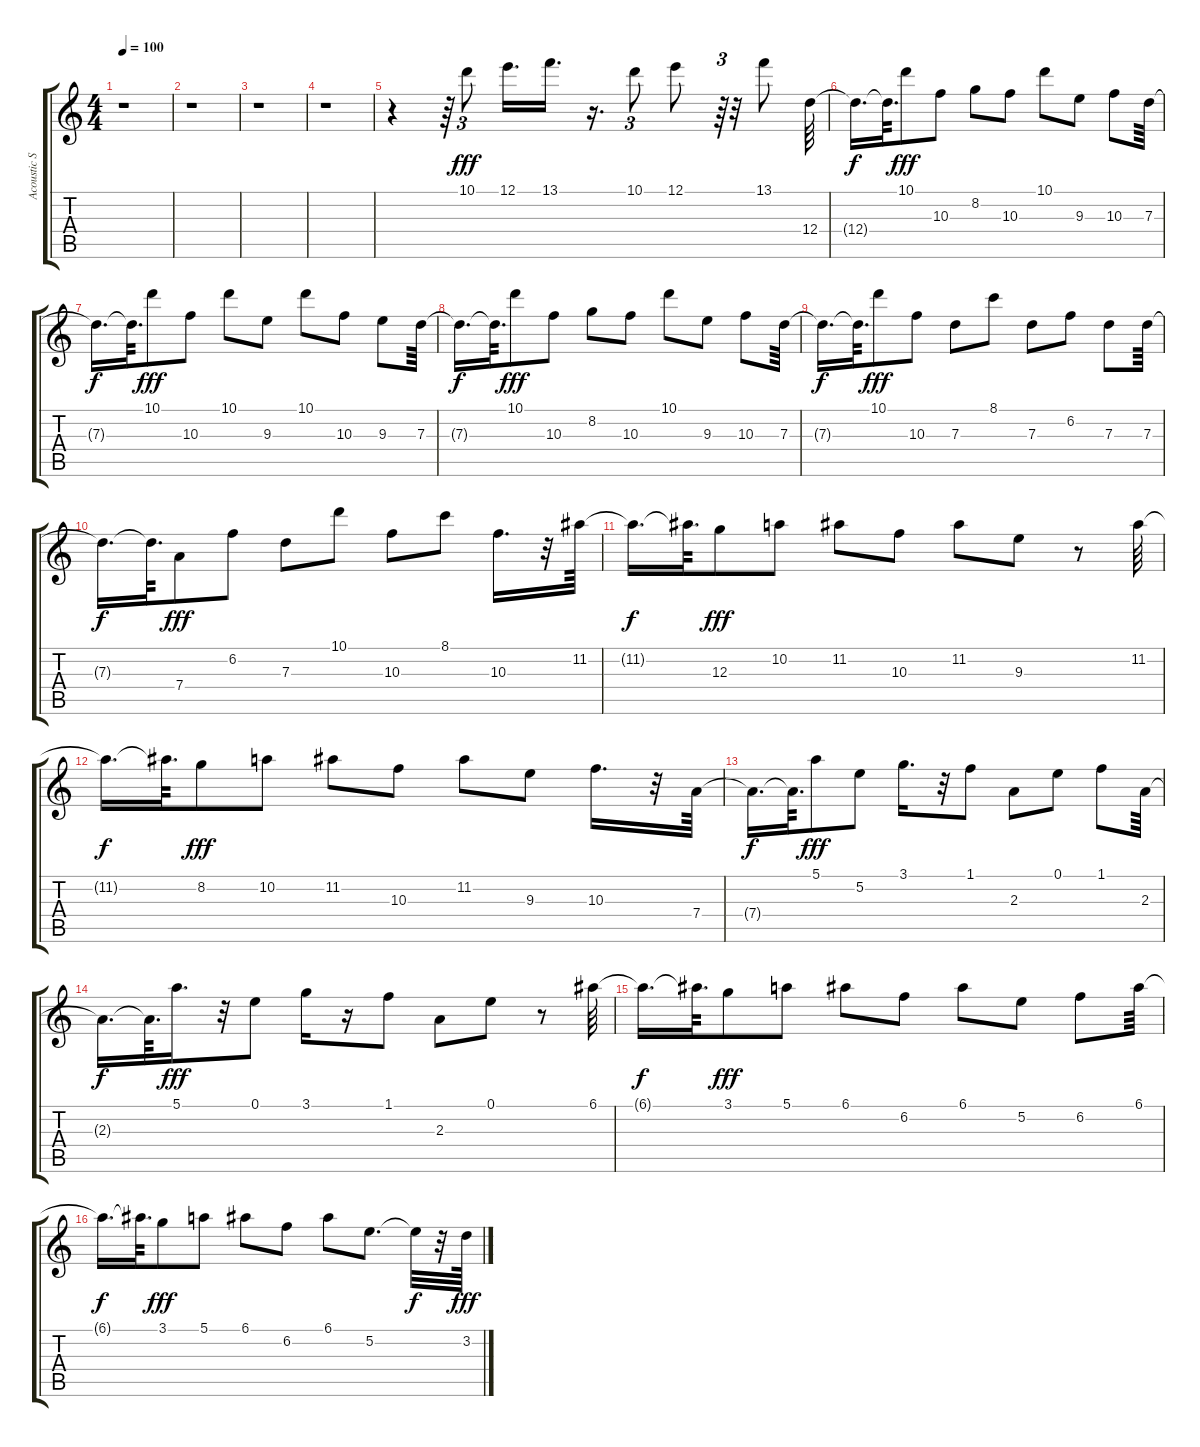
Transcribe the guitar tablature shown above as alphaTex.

\track ("Acoustic Steel (left)" "Acoustic S") {instrument acousticguitarsteel}
\staff {score tabs}
\tuning (E4 B3 G3 D3 A2 E2) {hide}
\ts (4 4)
\tempo 100
\clef g2
\ks c
r.1{dy fff} |
r.1 |
r.1 |
r.1 |
r.4 r.64 10.1.8{tu (3 2) balance 14 instrument acousticguitarsteel} 12.1.16{d} 13.1.16{d} r.16{d} 10.1.8{tu (3 2)} 12.1.8 r.64{tu (3 2)} r.32 13.1.8 12.4.64 |
12.4{t}.16{d dy f} 12.4{t}.64{d} 10.1.8{dy fff} 10.3.8 8.2.8 10.3.8 10.1.8 9.3.8 10.3.8 7.3.64 |
7.3{t}.16{d dy f} 7.3{t}.64{d} 10.1.8{dy fff} 10.3.8 10.1.8 9.3.8 10.1.8 10.3.8 9.3.8 7.3.64 |
7.3{t}.16{d dy f} 7.3{t}.64{d} 10.1.8{dy fff} 10.3.8 8.2.8 10.3.8 10.1.8 9.3.8 10.3.8 7.3.64 |
7.3{t}.16{d dy f} 7.3{t}.64{d} 10.1.8{dy fff} 10.3.8 7.3.8 8.1.8 7.3.8 6.2.8 7.3.8 7.3.64 |
7.3{t}.16{d dy f} 7.3{t}.64{d} 7.4.8{dy fff} 6.2.8 7.3.8 10.1.8 10.3.8 8.1.8 10.3.16{d} r.32 11.2.64 |
11.2{t}.16{d dy f} 11.2{t}.64{d} 12.3.8{dy fff} 10.2.8 11.2.8 10.3.8 11.2.8 9.3.8 r.8 11.2.64 |
11.2{t}.16{d dy f} 11.2{t}.64{d} 8.2.8{dy fff} 10.2.8 11.2.8 10.3.8 11.2.8 9.3.8 10.3.16{d} r.32 7.4.64 |
7.4{t}.16{d dy f} 7.4{t}.64{d} 5.1.8{dy fff} 5.2.8 3.1.16{d} r.32 1.1.8 2.3.8 0.1.8 1.1.8 2.3.64 |
2.3{t}.16{d dy f} 2.3{t}.64{d} 5.1.16{d dy fff} r.32 0.1.8 3.1.16 r.16 1.1.8 2.3.8 0.1.8 r.8 6.1.64 |
6.1{t}.16{d dy f} 6.1{t}.64{d} 3.1.8{dy fff} 5.1.8 6.1.8 6.2.8 6.1.8 5.2.8 6.2.8 6.1.64 |
6.1{t}.16{d dy f} 6.1{t}.64{d} 3.1.8{dy fff} 5.1.8 6.1.8 6.2.8 6.1.8 5.2.8{d} 5.2{t}.32{dy f} r.32 3.2.64{dy fff}
